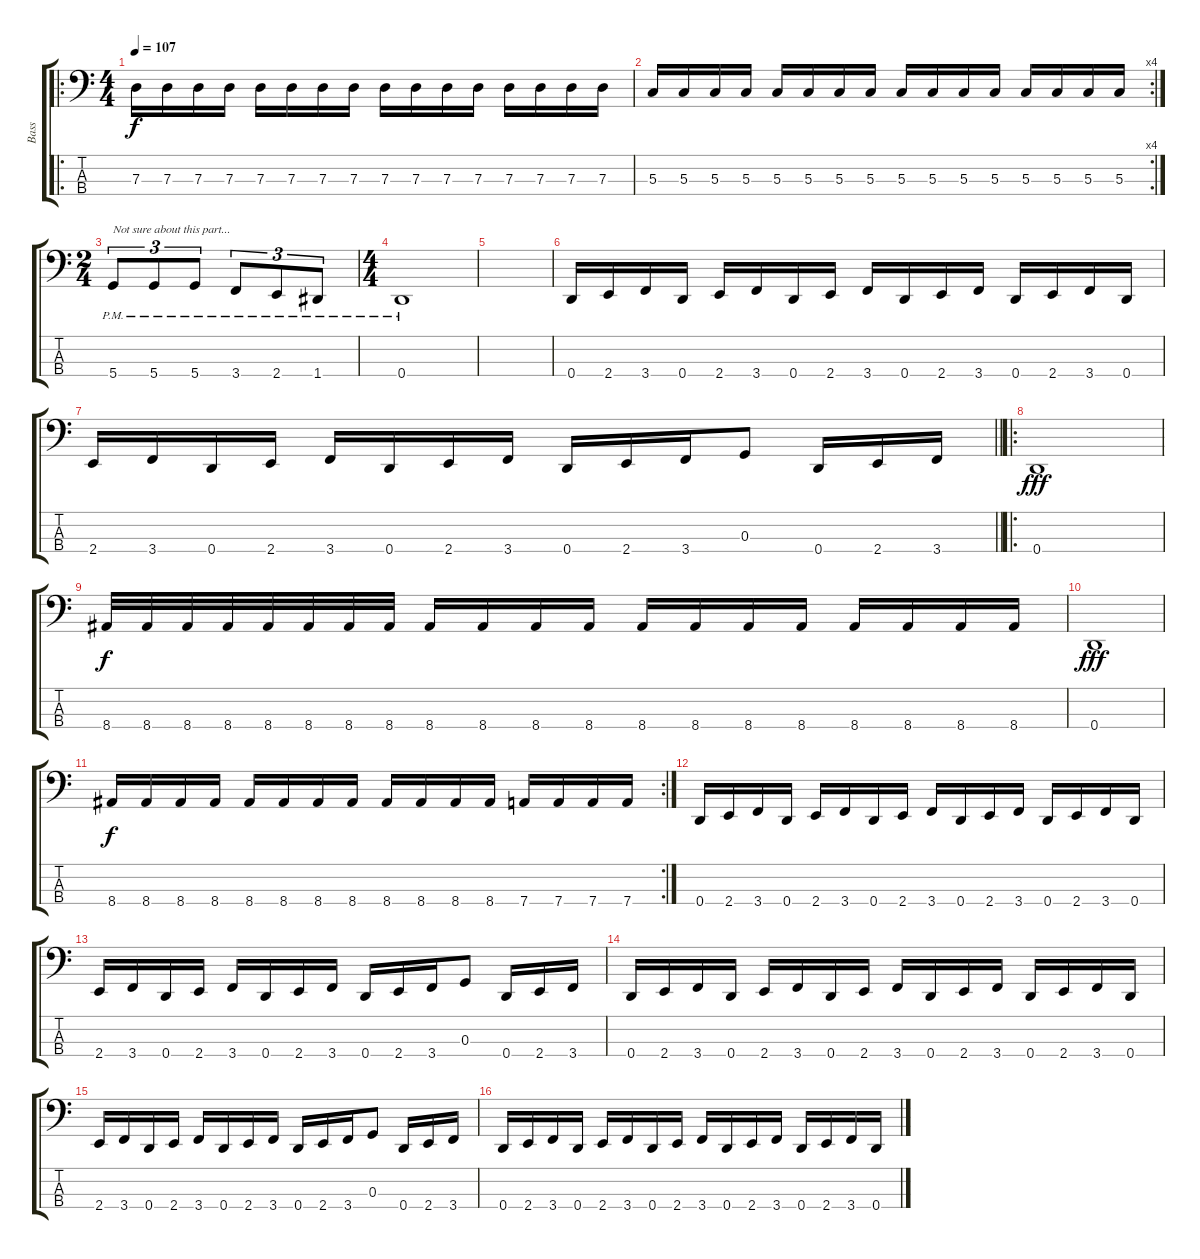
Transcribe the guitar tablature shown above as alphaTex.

\track ("Bass" "Bass") {instrument electricbasspick}
\staff {score tabs}
\tuning (F2 C2 G1 D1) {hide}
\ro
\ts (4 4)
\tempo 107
\clef f4
\ks c
7.3.16{dy f} 7.3.16 7.3.16 7.3.16 7.3.16 7.3.16 7.3.16 7.3.16 7.3.16 7.3.16 7.3.16 7.3.16 7.3.16 7.3.16 7.3.16 7.3.16 |
\rc 4
5.3.16 5.3.16 5.3.16 5.3.16 5.3.16 5.3.16 5.3.16 5.3.16 5.3.16 5.3.16 5.3.16 5.3.16 5.3.16 5.3.16 5.3.16 5.3.16 |
\ts (2 4)
5.4{pm}.8{tu (3 2) txt "Not sure about this part..."} 5.4{pm}.8{tu (3 2)} 5.4{pm}.8{tu (3 2)} 3.4{pm}.8{tu (3 2)} 2.4{pm}.8{tu (3 2)} 1.4{pm}.8{tu (3 2)} |
\ts (4 4)
0.4{pm}.1 |
|
0.4.16 2.4.16 3.4.16 0.4.16 2.4.16 3.4.16 0.4.16 2.4.16 3.4.16 0.4.16 2.4.16 3.4.16 0.4.16 2.4.16 3.4.16 0.4.16 |
\barLineRight lightlight
2.4.16 3.4.16 0.4.16 2.4.16 3.4.16 0.4.16 2.4.16 3.4.16 0.4.16 2.4.16 3.4.16 0.3.8 0.4.16 2.4.16 3.4.16 |
\ro
0.4.1{dy fff} |
8.4.32{dy f} 8.4.32 8.4.32 8.4.32 8.4.32 8.4.32 8.4.32 8.4.32 8.4.16 8.4.16 8.4.16 8.4.16 8.4.16 8.4.16 8.4.16 8.4.16 8.4.16 8.4.16 8.4.16 8.4.16 |
0.4.1{dy fff} |
\rc 2
8.4.16{dy f} 8.4.16 8.4.16 8.4.16 8.4.16 8.4.16 8.4.16 8.4.16 8.4.16 8.4.16 8.4.16 8.4.16 7.4.16 7.4.16 7.4.16 7.4.16 |
0.4.16 2.4.16 3.4.16 0.4.16 2.4.16 3.4.16 0.4.16 2.4.16 3.4.16 0.4.16 2.4.16 3.4.16 0.4.16 2.4.16 3.4.16 0.4.16 |
2.4.16 3.4.16 0.4.16 2.4.16 3.4.16 0.4.16 2.4.16 3.4.16 0.4.16 2.4.16 3.4.16 0.3.8 0.4.16 2.4.16 3.4.16 |
0.4.16 2.4.16 3.4.16 0.4.16 2.4.16 3.4.16 0.4.16 2.4.16 3.4.16 0.4.16 2.4.16 3.4.16 0.4.16 2.4.16 3.4.16 0.4.16 |
2.4.16 3.4.16 0.4.16 2.4.16 3.4.16 0.4.16 2.4.16 3.4.16 0.4.16 2.4.16 3.4.16 0.3.8 0.4.16 2.4.16 3.4.16 |
0.4.16 2.4.16 3.4.16 0.4.16 2.4.16 3.4.16 0.4.16 2.4.16 3.4.16 0.4.16 2.4.16 3.4.16 0.4.16 2.4.16 3.4.16 0.4.16
